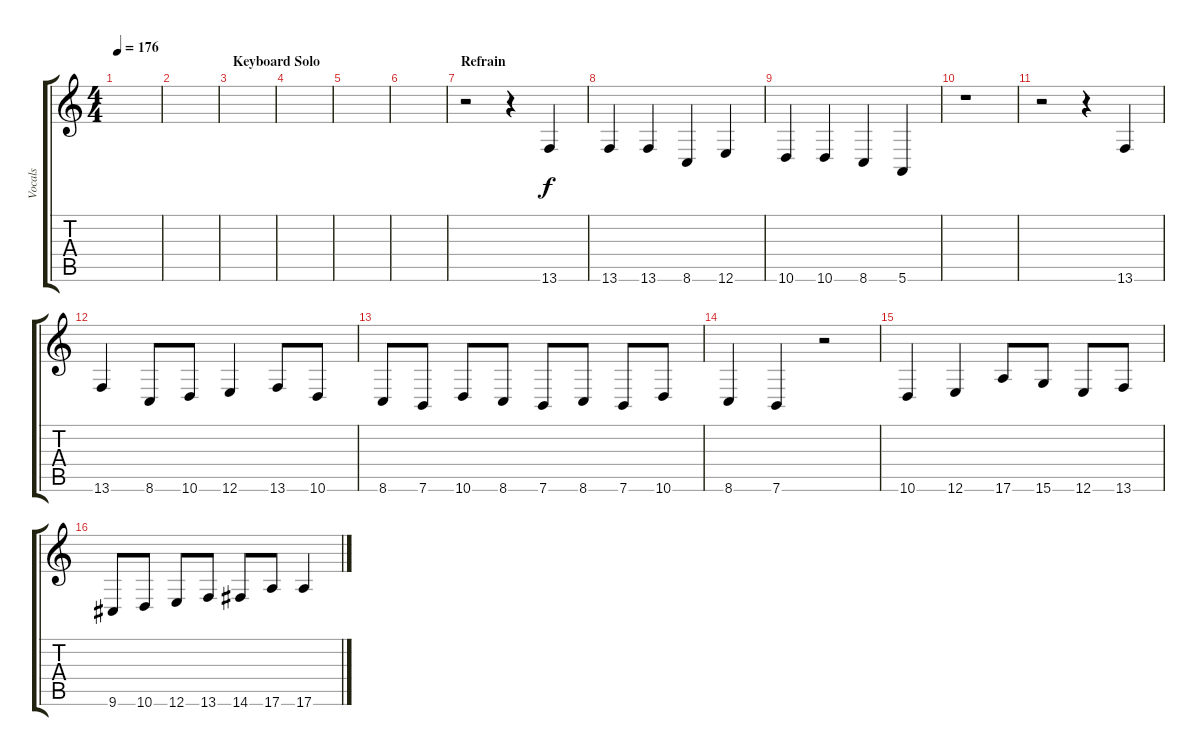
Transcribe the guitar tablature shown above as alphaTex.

\track ("Vocals" "Vocals") {instrument lead6voice}
\staff {score tabs}
\tuning (E4 B3 G3 D3 A2 E2) {hide}
\ts (4 4)
\tempo 176
\clef g2
\ks c
|
|
\section ("" "Keyboard Solo")
|
|
|
|
\section ("" "Refrain")
r.2 r.4 13.6.4 |
13.6.4 13.6.4 8.6.4 12.6.4 |
10.6.4 10.6.4 8.6.4 5.6.4 |
r.1 |
r.2 r.4 13.6.4 |
13.6.4 8.6.8 10.6.8 12.6.4 13.6.8 10.6.8 |
8.6.8 7.6.8 10.6.8 8.6.8 7.6.8 8.6.8 7.6.8 10.6.8 |
8.6.4 7.6.4 r.2 |
10.6.4 12.6.4 17.6.8 15.6.8 12.6.8 13.6.8 |
9.6.8 10.6.8 12.6.8 13.6.8 14.6.8 17.6.8 17.6.4
